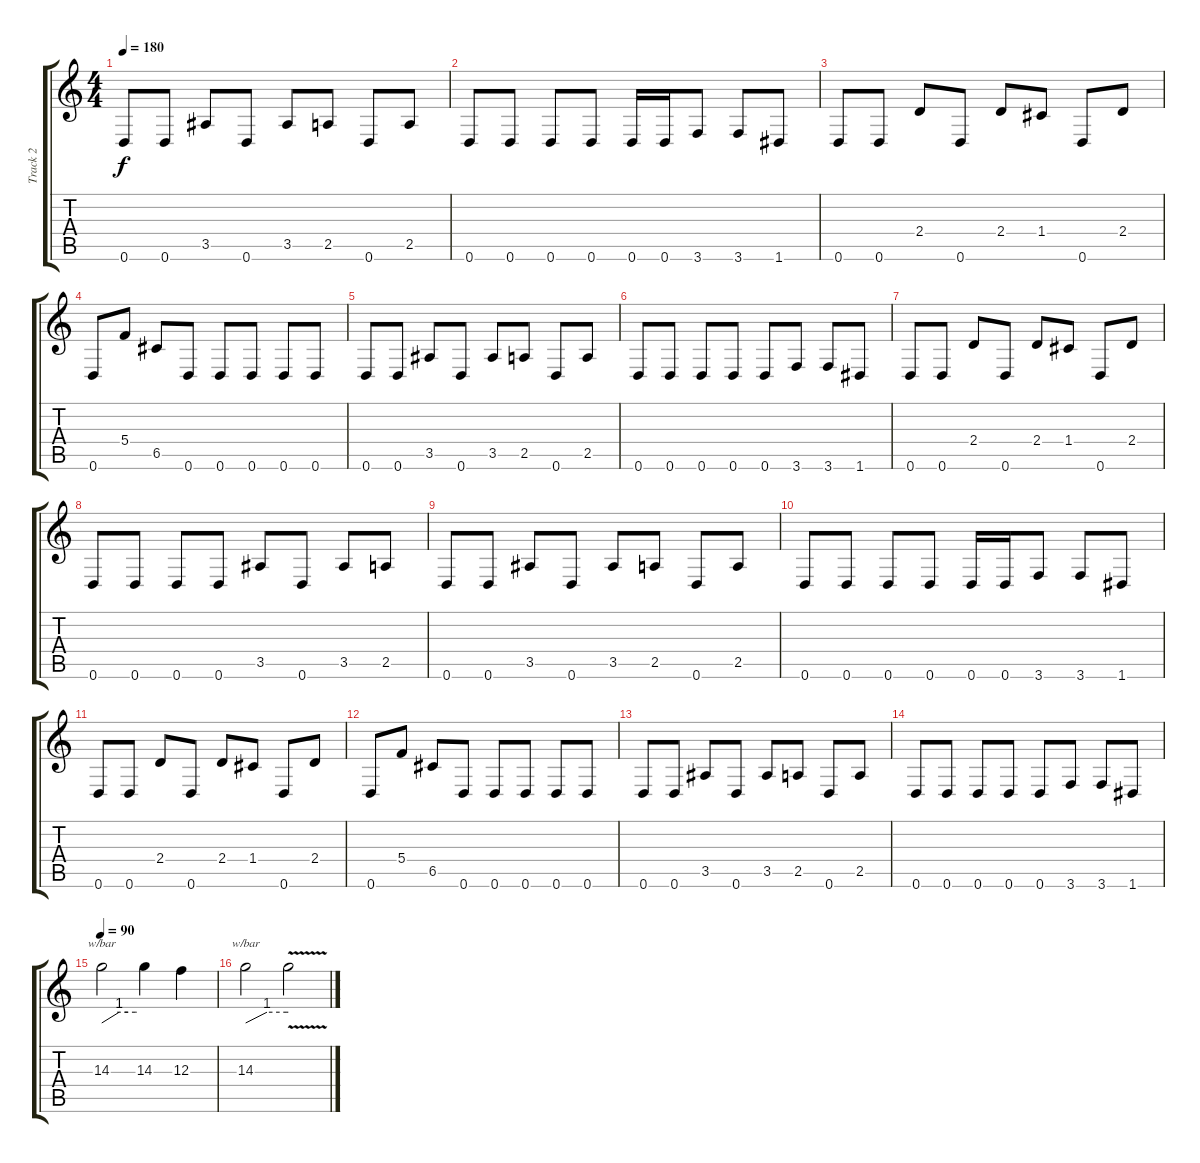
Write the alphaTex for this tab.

\track ("Track 2" "Track 2") {instrument distortionguitar}
\staff {score tabs}
\tuning (D4 A3 F3 C3 G2 D2) {hide}
\ts (4 4)
\tempo 180
\clef g2
\ks c
0.6.8{dy f} 0.6.8 3.5.8 0.6.8 3.5.8 2.5.8 0.6.8 2.5.8 |
0.6.8 0.6.8 0.6.8 0.6.8 0.6.16 0.6.16 3.6.8 3.6.8 1.6.8 |
0.6.8 0.6.8 2.4.8 0.6.8 2.4.8 1.4.8 0.6.8 2.4.8 |
0.6.8 5.4.8 6.5.8 0.6.8 0.6.8 0.6.8 0.6.8 0.6.8 |
0.6.8 0.6.8 3.5.8 0.6.8 3.5.8 2.5.8 0.6.8 2.5.8 |
0.6.8 0.6.8 0.6.8 0.6.8 0.6.8 3.6.8 3.6.8 1.6.8 |
0.6.8 0.6.8 2.4.8 0.6.8 2.4.8 1.4.8 0.6.8 2.4.8 |
0.6.8 0.6.8 0.6.8 0.6.8 3.5.8 0.6.8 3.5.8 2.5.8 |
0.6.8 0.6.8 3.5.8 0.6.8 3.5.8 2.5.8 0.6.8 2.5.8 |
0.6.8 0.6.8 0.6.8 0.6.8 0.6.16 0.6.16 3.6.8 3.6.8 1.6.8 |
0.6.8 0.6.8 2.4.8 0.6.8 2.4.8 1.4.8 0.6.8 2.4.8 |
0.6.8 5.4.8 6.5.8 0.6.8 0.6.8 0.6.8 0.6.8 0.6.8 |
0.6.8 0.6.8 3.5.8 0.6.8 3.5.8 2.5.8 0.6.8 2.5.8 |
0.6.8 0.6.8 0.6.8 0.6.8 0.6.8 3.6.8 3.6.8 1.6.8 |
\tempo 90
14.3.2{tbe (custom default 0 0 30 4 45 4 58 4 60 4)} 14.3.4 12.3.4 |
14.3.2{tbe (custom default 0 0 30 4 58 4 60 4)} 14.3{v t}.2
